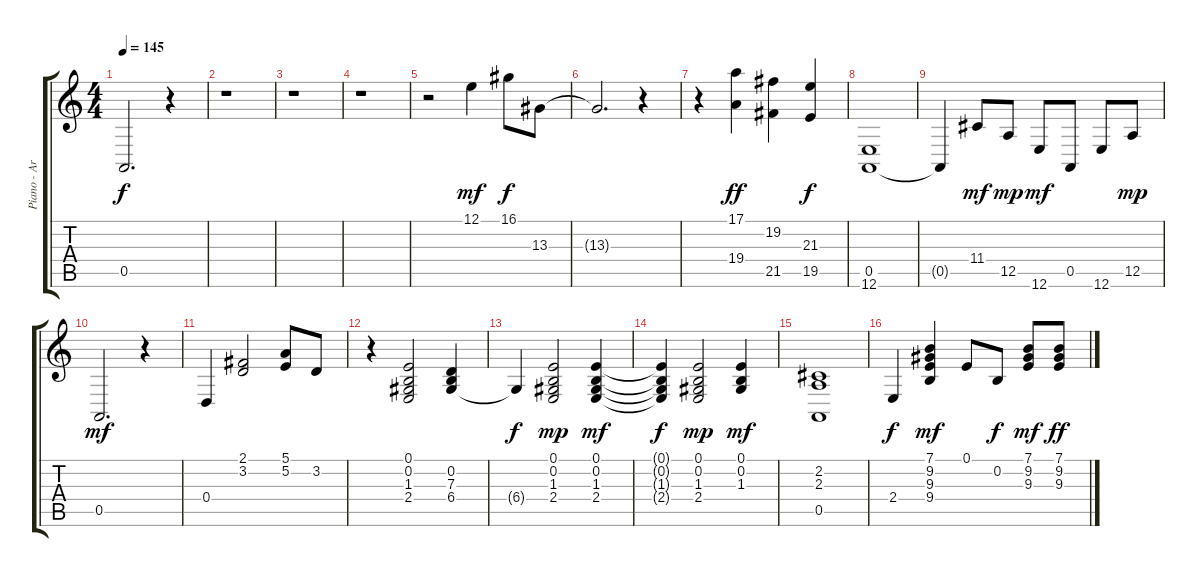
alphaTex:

\track ("Piano - Arranged. for Guitar" "Piano - Ar") {instrument acousticgrandpiano}
\staff {score tabs}
\tuning (E4 B3 G3 D3 A2 E2) {hide}
\ts (4 4)
\tempo 145
\clef g2
\ks c
0.5{t}.2{d dy f} r.4 |
r.1 |
r.1 |
r.1 |
r.2 12.1.4{dy mf} 16.1.8{dy f} 13.3.8 |
13.3{t}.2{d} r.4 |
r.4 (17.1 19.4).4{dy ff} (19.2 21.5).4 (21.3 19.5).4{dy f} |
(0.5 12.6).1 |
0.5{t}.4 11.4.8{dy mf} 12.5.8{dy mp} 12.6.8{dy mf} 0.5.8 12.6.8 12.5.8{dy mp} |
0.5.2{d dy mf} r.4 |
0.4.4 (2.1 3.2).2 (5.1 5.2).8 3.2.8 |
r.4 (0.1 0.2 1.3 2.4).2 (0.2 7.3 6.4).4 |
6.4{t}.4{dy f} (0.1 0.2 1.3 2.4).2{dy mp} (0.1 0.2 1.3 2.4).4{dy mf} |
(0.1{t} 0.2{t} 1.3{t} 2.4{t}).4{dy f} (0.1 0.2 1.3 2.4).2{dy mp} (0.1 0.2 1.3).4{dy mf} |
(2.2 2.3 0.5).1 |
2.4.4{dy f} (7.1 9.2 9.3 9.4).4{dy mf} 0.1.8 0.2.8{dy f} (7.1 9.2 9.3).8{dy mf} (7.1 9.2 9.3).8{dy ff}
